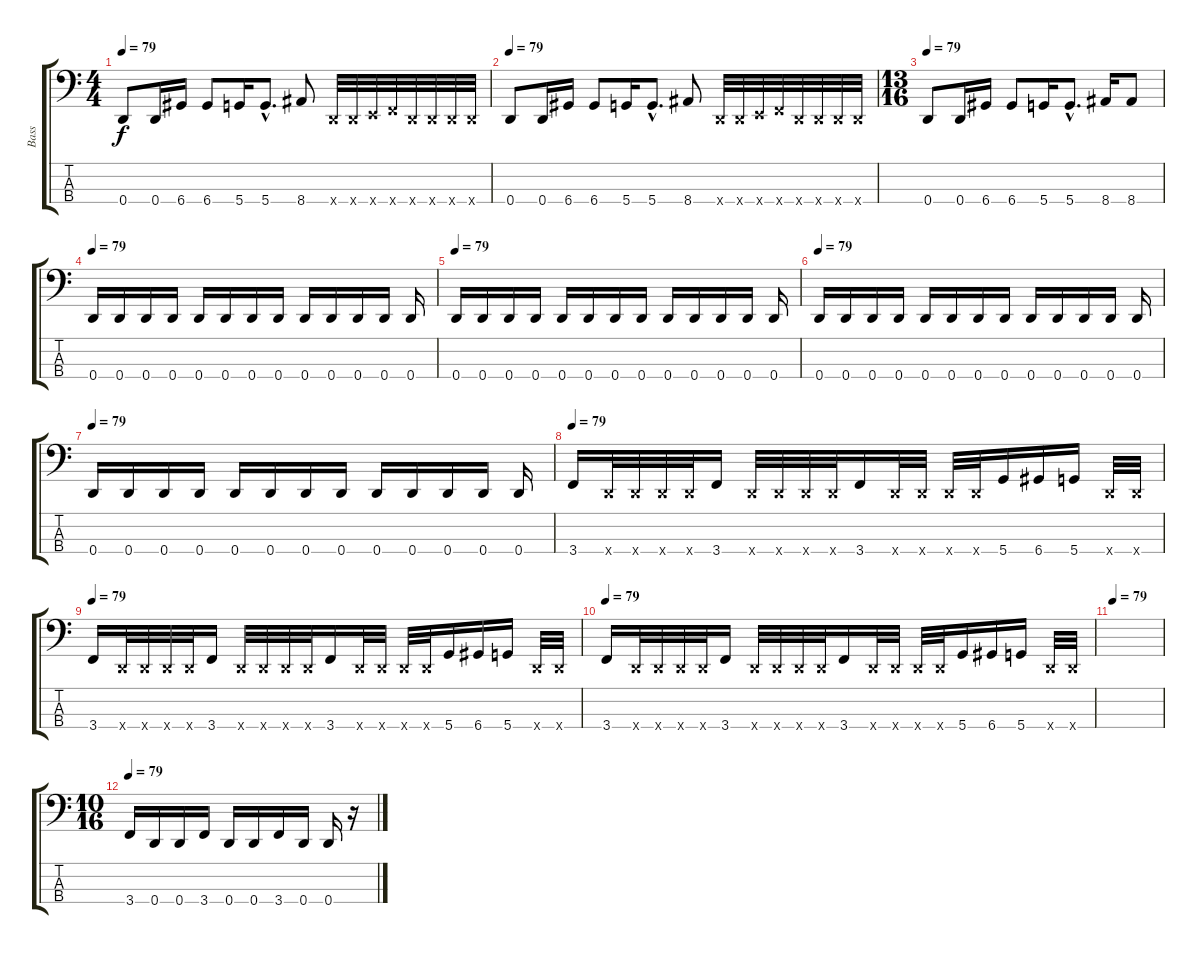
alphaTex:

\track ("Bass" "Bass") {instrument electricbasspick}
\staff {score tabs}
\tuning (G2 D2 A1 D1) {hide}
\ts (4 4)
\tempo 79
\clef f4
\ks c
0.4.8{dy f} 0.4.16 6.4.16 6.4.8 5.4.16 5.4{hac}.8{d} 8.4.8 0.4{x}.32 0.4{x}.32 2.4{x}.32 3.4{x}.32 0.4{x}.32 0.4{x}.32 0.4{x}.32 0.4{x}.32 |
\tempo 79
0.4.8 0.4.16 6.4.16 6.4.8 5.4.16 5.4{hac}.8{d} 8.4.8 0.4{x}.32 0.4{x}.32 2.4{x}.32 3.4{x}.32 0.4{x}.32 0.4{x}.32 0.4{x}.32 0.4{x}.32 |
\ts (13 16)
\tempo 79
0.4.8 0.4.16 6.4.16 6.4.8 5.4.16 5.4{hac}.8{d} 8.4.16 8.4.8 |
\tempo 79
0.4.16 0.4.16 0.4.16 0.4.16 0.4.16 0.4.16 0.4.16 0.4.16 0.4.16 0.4.16 0.4.16 0.4.16 0.4.16 |
\tempo 79
0.4.16 0.4.16 0.4.16 0.4.16 0.4.16 0.4.16 0.4.16 0.4.16 0.4.16 0.4.16 0.4.16 0.4.16 0.4.16 |
\tempo 79
0.4.16 0.4.16 0.4.16 0.4.16 0.4.16 0.4.16 0.4.16 0.4.16 0.4.16 0.4.16 0.4.16 0.4.16 0.4.16 |
\tempo 79
0.4.16 0.4.16 0.4.16 0.4.16 0.4.16 0.4.16 0.4.16 0.4.16 0.4.16 0.4.16 0.4.16 0.4.16 0.4.16 |
\tempo 79
3.4.16 0.4{x}.32 0.4{x}.32 0.4{x}.32 0.4{x}.32 3.4.16 0.4{x}.32 0.4{x}.32 0.4{x}.32 0.4{x}.32 3.4.16 0.4{x}.32 0.4{x}.32 0.4{x}.32 0.4{x}.32 5.4.16 6.4.16 5.4.16 0.4{x}.32 0.4{x}.32 |
\tempo 79
3.4.16 0.4{x}.32 0.4{x}.32 0.4{x}.32 0.4{x}.32 3.4.16 0.4{x}.32 0.4{x}.32 0.4{x}.32 0.4{x}.32 3.4.16 0.4{x}.32 0.4{x}.32 0.4{x}.32 0.4{x}.32 5.4.16 6.4.16 5.4.16 0.4{x}.32 0.4{x}.32 |
\tempo 79
3.4.16 0.4{x}.32 0.4{x}.32 0.4{x}.32 0.4{x}.32 3.4.16 0.4{x}.32 0.4{x}.32 0.4{x}.32 0.4{x}.32 3.4.16 0.4{x}.32 0.4{x}.32 0.4{x}.32 0.4{x}.32 5.4.16 6.4.16 5.4.16 0.4{x}.32 0.4{x}.32 |
\tempo 79
|
\ts (10 16)
\tempo 79
3.4.16 0.4.16 0.4.16 3.4.16 0.4.16 0.4.16 3.4.16 0.4.16 0.4.16 r.16
